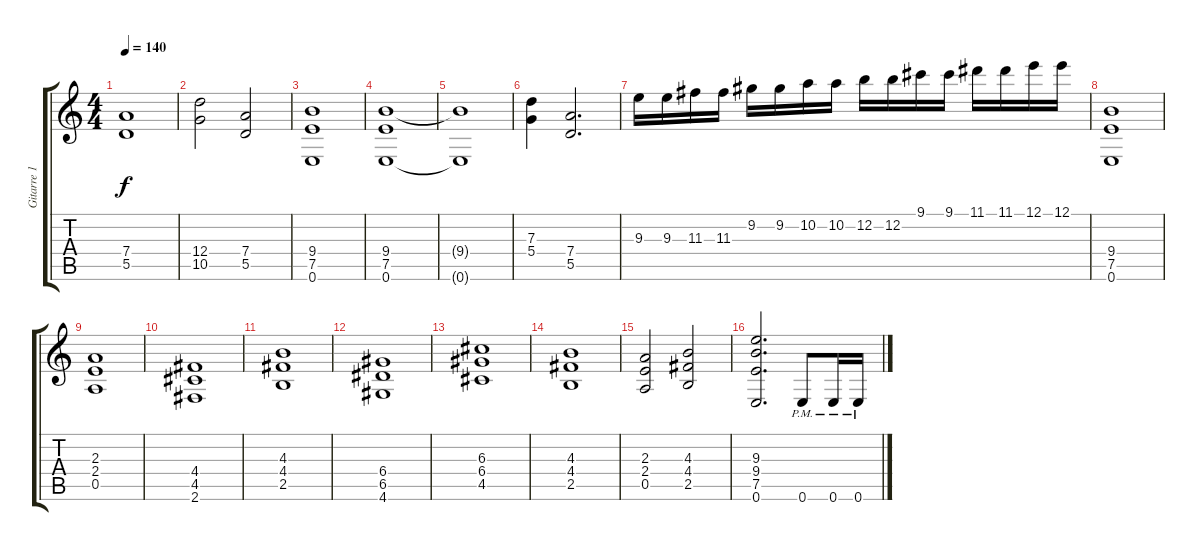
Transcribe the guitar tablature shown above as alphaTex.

\track ("Gitarre 1" "Gitarre 1") {instrument overdrivenguitar}
\staff {score tabs}
\tuning (E4 B3 G3 D3 A2 E2) {hide}
\ts (4 4)
\tempo 140
\clef g2
\ks c
(7.4{t} 5.5{t}).1{dy f} |
(12.4 10.5).2 (7.4 5.5).2 |
(9.4 7.5 0.6).1 |
(9.4 7.5 0.6).1 |
(9.4{t} 0.6{t}).1 |
(7.3 5.4).4 (7.4 5.5).2{d} |
9.3.16 9.3.16 11.3.16 11.3.16 9.2.16 9.2.16 10.2.16 10.2.16 12.2.16 12.2.16 9.1.16 9.1.16 11.1.16 11.1.16 12.1.16 12.1.16 |
(9.4 7.5 0.6).1 |
(2.3 2.4 0.5).1 |
(4.4 4.5 2.6).1 |
(4.3 4.4 2.5).1 |
(6.4 6.5 4.6).1 |
(6.3 6.4 4.5).1 |
(4.3 4.4 2.5).1 |
(2.3 2.4 0.5).2 (4.3 4.4 2.5).2 |
(9.3 9.4 7.5 0.6).2{d} 0.6{pm}.8 0.6{pm}.16 0.6{pm}.16
